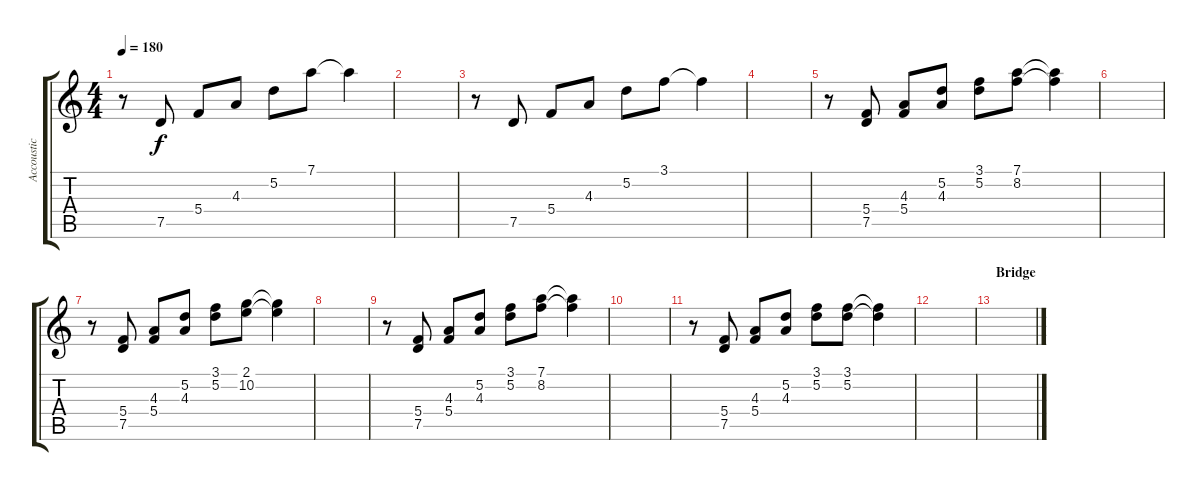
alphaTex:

\track ("Accoustic Guitar" "Accoustic ") {instrument acousticguitarsteel}
\staff {score tabs}
\tuning (D4 A3 F3 C3 G2 D2) {hide}
\ts (4 4)
\tempo 180
\clef g2
\ks c
r.8{dy f} 7.5.8 5.4.8 4.3.8 5.2.8 7.1.8 7.1{t}.4 |
|
r.8 7.5.8 5.4.8 4.3.8 5.2.8 3.1.8 3.1{t}.4 |
|
r.8 (5.4 7.5).8 (4.3 5.4).8 (5.2 4.3).8 (3.1 5.2).8 (7.1 8.2).8 (7.1{t} 8.2{t}).4 |
|
r.8 (5.4 7.5).8 (4.3 5.4).8 (5.2 4.3).8 (3.1 5.2).8 (2.1 10.2).8 (2.1{t} 10.2{t}).4 |
|
r.8 (5.4 7.5).8 (4.3 5.4).8 (5.2 4.3).8 (3.1 5.2).8 (7.1 8.2).8 (7.1{t} 8.2{t}).4 |
|
r.8 (5.4 7.5).8 (4.3 5.4).8 (5.2 4.3).8 (3.1 5.2).8 (3.1 5.2).8 (3.1{t} 5.2{t}).4 |
|
\section ("" "Bridge")
